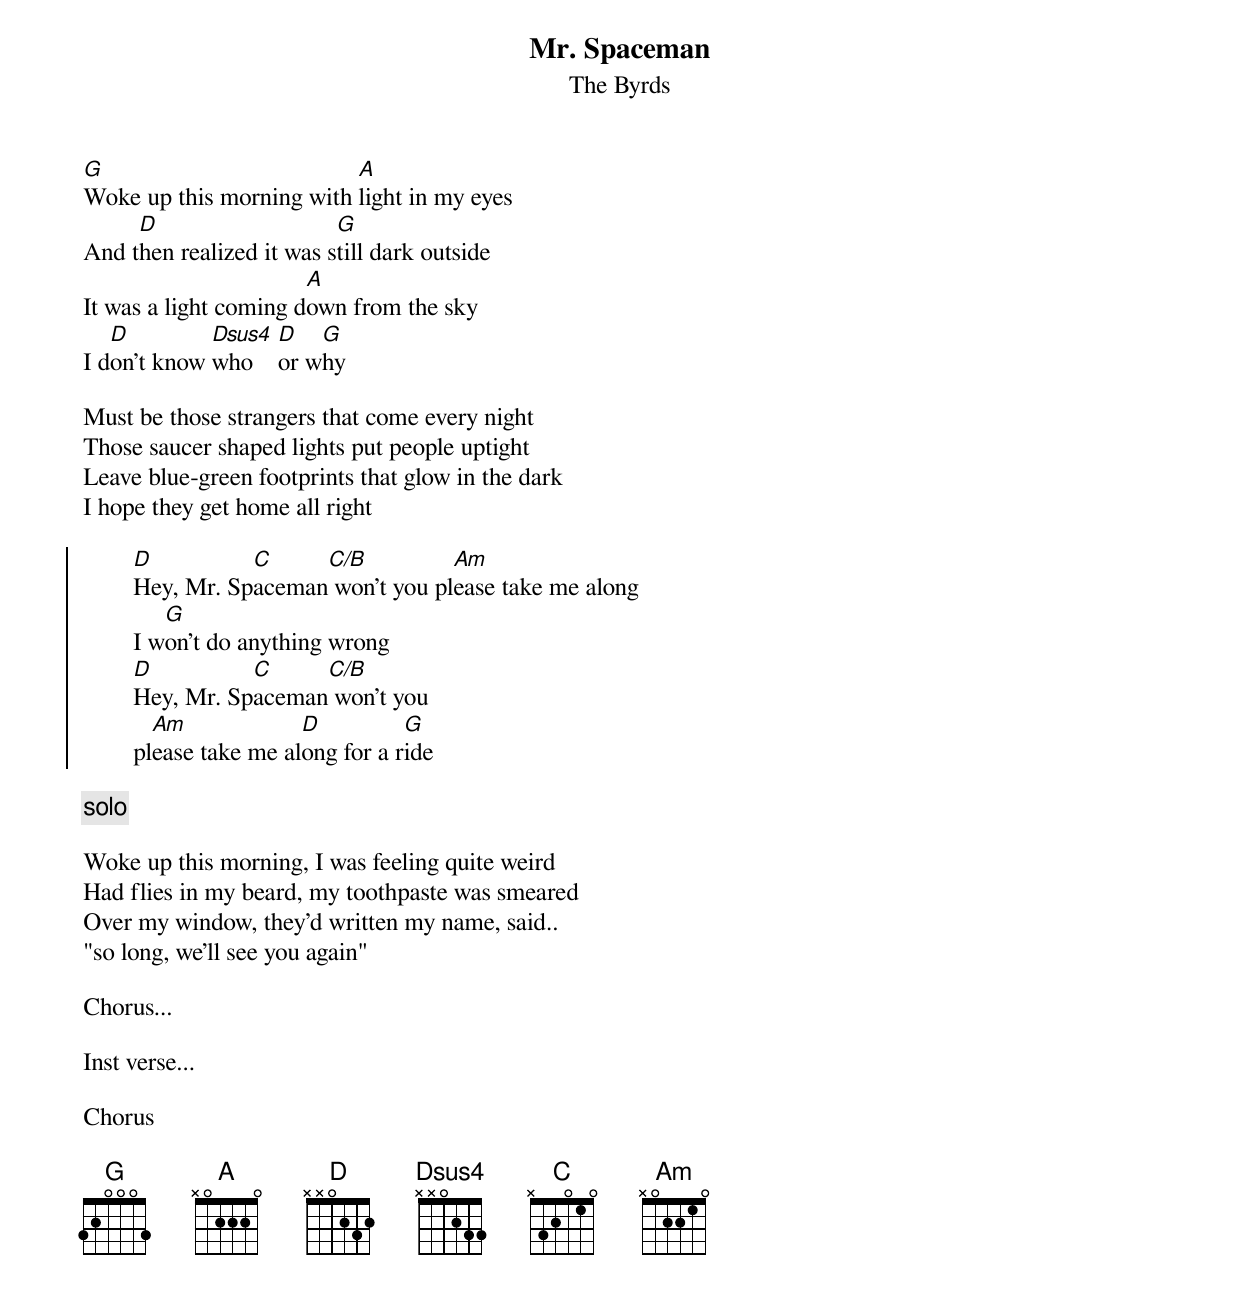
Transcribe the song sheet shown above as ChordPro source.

{title:Mr. Spaceman}
{subtitle:The Byrds}
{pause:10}

[G]Woke up this morning with [A]light in my eyes
And t[D]hen realized it was s[G]till dark outside
It was a light coming d[A]own from the sky
I d[D]on't know [Dsus4]who    [D]or w[G]hy

Must be those strangers that come every night
Those saucer shaped lights put people uptight
Leave blue-green footprints that glow in the dark
I hope they get home all right

{soc}
        [D]Hey, Mr. Sp[C]aceman[C/B] won't you pl[Am]ease take me along
        I w[G]on't do anything wrong
        [D]Hey, Mr. Sp[C]aceman[C/B] won't you
        pl[Am]ease take me al[D]ong for a r[G]ide
{eoc}

{c:solo}

Woke up this morning, I was feeling quite weird
Had flies in my beard, my toothpaste was smeared
Over my window, they'd written my name, said..
"so long, we'll see you again"

Chorus...

Inst verse...

Chorus

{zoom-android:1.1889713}
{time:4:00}
{zoom-android-V11:1.512079}
